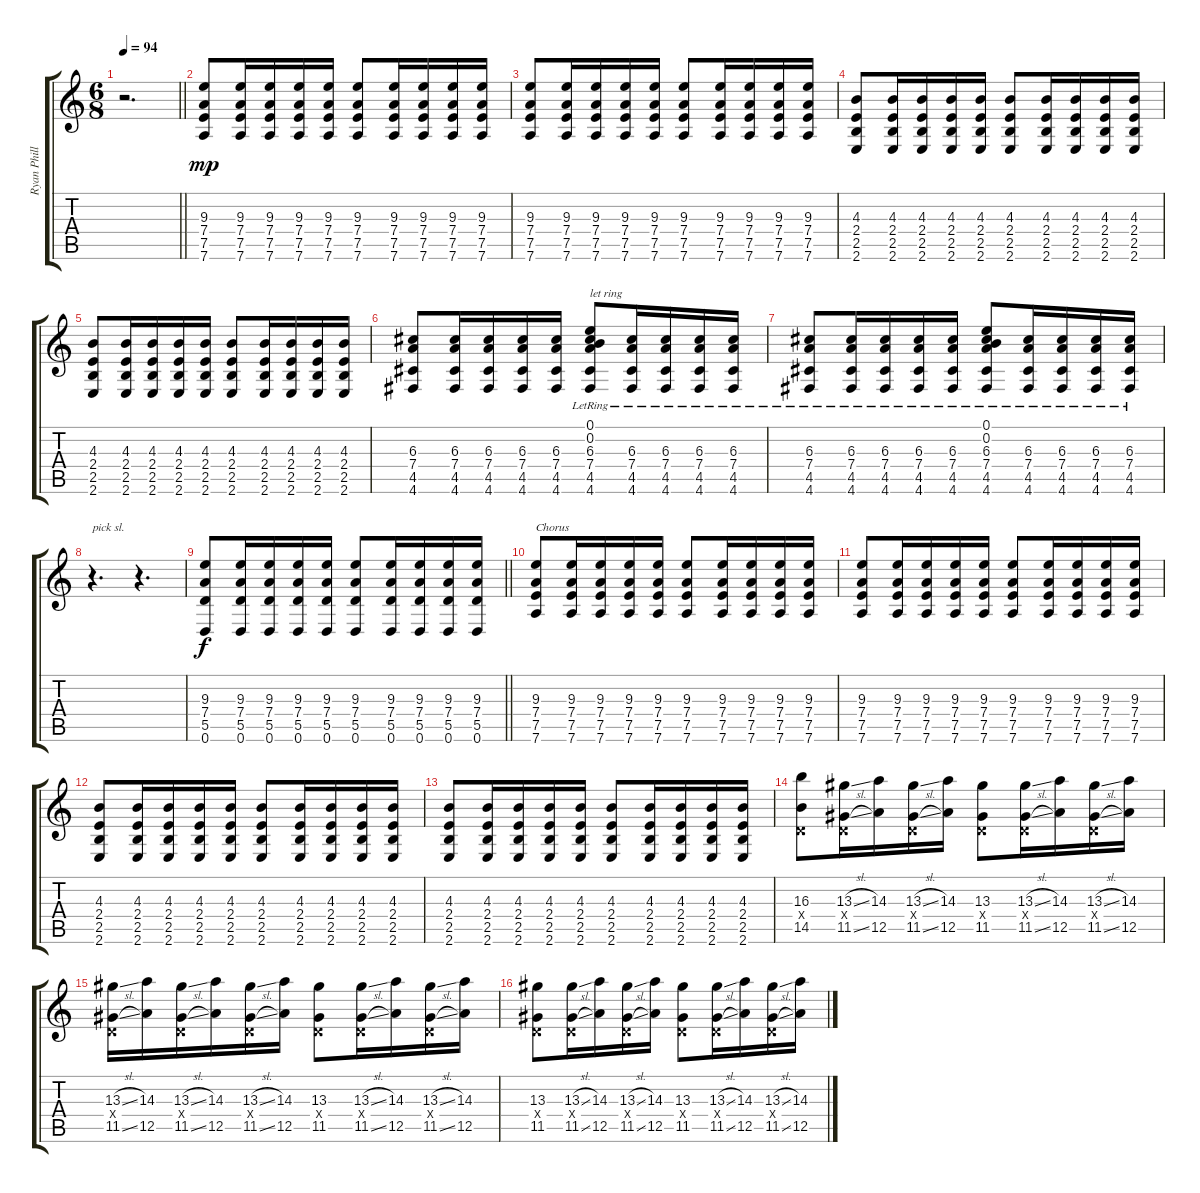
\track ("Ryan Phillips | Lead" "Ryan Phill") {instrument electricguitarjazz}
\staff {score tabs}
\tuning (E4 B3 G3 D3 A2 D2) {hide}
\ts (6 8)
\tempo 94
\clef g2
\barLineRight lightlight
\ks c
r.2{d dy f} |
(9.3 7.4 7.5 7.6).8{dy mp instrument electricguitarjazz} (9.3 7.4 7.5 7.6).16 (9.3 7.4 7.5 7.6).16 (9.3 7.4 7.5 7.6).16 (9.3 7.4 7.5 7.6).16 (9.3 7.4 7.5 7.6).8 (9.3 7.4 7.5 7.6).16 (9.3 7.4 7.5 7.6).16 (9.3 7.4 7.5 7.6).16 (9.3 7.4 7.5 7.6).16 |
(9.3 7.4 7.5 7.6).8 (9.3 7.4 7.5 7.6).16 (9.3 7.4 7.5 7.6).16 (9.3 7.4 7.5 7.6).16 (9.3 7.4 7.5 7.6).16 (9.3 7.4 7.5 7.6).8 (9.3 7.4 7.5 7.6).16 (9.3 7.4 7.5 7.6).16 (9.3 7.4 7.5 7.6).16 (9.3 7.4 7.5 7.6).16 |
(4.3 2.4 2.5 2.6).8 (4.3 2.4 2.5 2.6).16 (4.3 2.4 2.5 2.6).16 (4.3 2.4 2.5 2.6).16 (4.3 2.4 2.5 2.6).16 (4.3 2.4 2.5 2.6).8 (4.3 2.4 2.5 2.6).16 (4.3 2.4 2.5 2.6).16 (4.3 2.4 2.5 2.6).16 (4.3 2.4 2.5 2.6).16 |
(4.3 2.4 2.5 2.6).8 (4.3 2.4 2.5 2.6).16 (4.3 2.4 2.5 2.6).16 (4.3 2.4 2.5 2.6).16 (4.3 2.4 2.5 2.6).16 (4.3 2.4 2.5 2.6).8 (4.3 2.4 2.5 2.6).16 (4.3 2.4 2.5 2.6).16 (4.3 2.4 2.5 2.6).16 (4.3 2.4 2.5 2.6).16 |
(6.3 7.4 4.5 4.6).8 (6.3 7.4 4.5 4.6).16 (6.3 7.4 4.5 4.6).16 (6.3 7.4 4.5 4.6).16 (6.3 7.4 4.5 4.6).16 (0.1{lr} 0.2{lr} 6.3{lr} 7.4{lr} 4.5{lr} 4.6{lr}).8{txt "let ring"} (6.3{lr} 7.4{lr} 4.5{lr} 4.6{lr}).16 (6.3{lr} 7.4{lr} 4.5{lr} 4.6{lr}).16 (6.3{lr} 7.4{lr} 4.5{lr} 4.6{lr}).16 (6.3{lr} 7.4{lr} 4.5{lr} 4.6{lr}).16 |
(6.3{lr} 7.4{lr} 4.5{lr} 4.6{lr}).8 (6.3{lr} 7.4{lr} 4.5{lr} 4.6{lr}).16 (6.3{lr} 7.4{lr} 4.5{lr} 4.6{lr}).16 (6.3{lr} 7.4{lr} 4.5{lr} 4.6{lr}).16 (6.3{lr} 7.4{lr} 4.5{lr} 4.6{lr}).16 (0.1{lr} 0.2{lr} 6.3{lr} 7.4{lr} 4.5{lr} 4.6{lr}).8 (6.3{lr} 7.4{lr} 4.5{lr} 4.6{lr}).16 (6.3{lr} 7.4{lr} 4.5{lr} 4.6{lr}).16 (6.3{lr} 7.4{lr} 4.5{lr} 4.6{lr}).16 (6.3{lr} 7.4{lr} 4.5{lr} 4.6{lr}).16 |
r.4{d txt "pick sl."} r.4{d} |
\barLineRight lightlight
(9.3 7.4 5.5 0.6).8{dy f instrument distortionguitar} (9.3 7.4 5.5 0.6).16 (9.3 7.4 5.5 0.6).16 (9.3 7.4 5.5 0.6).16 (9.3 7.4 5.5 0.6).16 (9.3 7.4 5.5 0.6).8 (9.3 7.4 5.5 0.6).16 (9.3 7.4 5.5 0.6).16 (9.3 7.4 5.5 0.6).16 (9.3 7.4 5.5 0.6).16 |
(9.3 7.4 7.5 7.6).8{txt "Chorus"} (9.3 7.4 7.5 7.6).16 (9.3 7.4 7.5 7.6).16 (9.3 7.4 7.5 7.6).16 (9.3 7.4 7.5 7.6).16 (9.3 7.4 7.5 7.6).8 (9.3 7.4 7.5 7.6).16 (9.3 7.4 7.5 7.6).16 (9.3 7.4 7.5 7.6).16 (9.3 7.4 7.5 7.6).16 |
(9.3 7.4 7.5 7.6).8 (9.3 7.4 7.5 7.6).16 (9.3 7.4 7.5 7.6).16 (9.3 7.4 7.5 7.6).16 (9.3 7.4 7.5 7.6).16 (9.3 7.4 7.5 7.6).8 (9.3 7.4 7.5 7.6).16 (9.3 7.4 7.5 7.6).16 (9.3 7.4 7.5 7.6).16 (9.3 7.4 7.5 7.6).16 |
(4.3 2.4 2.5 2.6).8 (4.3 2.4 2.5 2.6).16 (4.3 2.4 2.5 2.6).16 (4.3 2.4 2.5 2.6).16 (4.3 2.4 2.5 2.6).16 (4.3 2.4 2.5 2.6).8 (4.3 2.4 2.5 2.6).16 (4.3 2.4 2.5 2.6).16 (4.3 2.4 2.5 2.6).16 (4.3 2.4 2.5 2.6).16 |
(4.3 2.4 2.5 2.6).8 (4.3 2.4 2.5 2.6).16 (4.3 2.4 2.5 2.6).16 (4.3 2.4 2.5 2.6).16 (4.3 2.4 2.5 2.6).16 (4.3 2.4 2.5 2.6).8 (4.3 2.4 2.5 2.6).16 (4.3 2.4 2.5 2.6).16 (4.3 2.4 2.5 2.6).16 (4.3 2.4 2.5 2.6).16 |
(16.3 0.4{x} 14.5).8 (13.3{sl} 0.4{x} 11.5{sl}).16 (14.3 12.5).16 (13.3{sl} 0.4{x} 11.5{sl}).16 (14.3 12.5).16 (13.3 0.4{x} 11.5).8 (13.3{sl} 0.4{x} 11.5{sl}).16 (14.3 12.5).16 (13.3{sl} 0.4{x} 11.5{sl}).16 (14.3 12.5).16 |
(13.3{sl} 0.4{x} 11.5{sl}).16 (14.3 12.5).16 (13.3{sl} 0.4{x} 11.5{sl}).16 (14.3 12.5).16 (13.3{sl} 0.4{x} 11.5{sl}).16 (14.3 12.5).16 (13.3 0.4{x} 11.5).8 (13.3{sl} 0.4{x} 11.5{sl}).16 (14.3 12.5).16 (13.3{sl} 0.4{x} 11.5{sl}).16 (14.3 12.5).16 |
(13.3 0.4{x} 11.5).8 (13.3{sl} 0.4{x} 11.5{sl}).16 (14.3 12.5).16 (13.3{sl} 0.4{x} 11.5{sl}).16 (14.3 12.5).16 (13.3 0.4{x} 11.5).8 (13.3{sl} 0.4{x} 11.5{sl}).16 (14.3 12.5).16 (13.3{sl} 0.4{x} 11.5{sl}).16 (14.3 12.5).16
